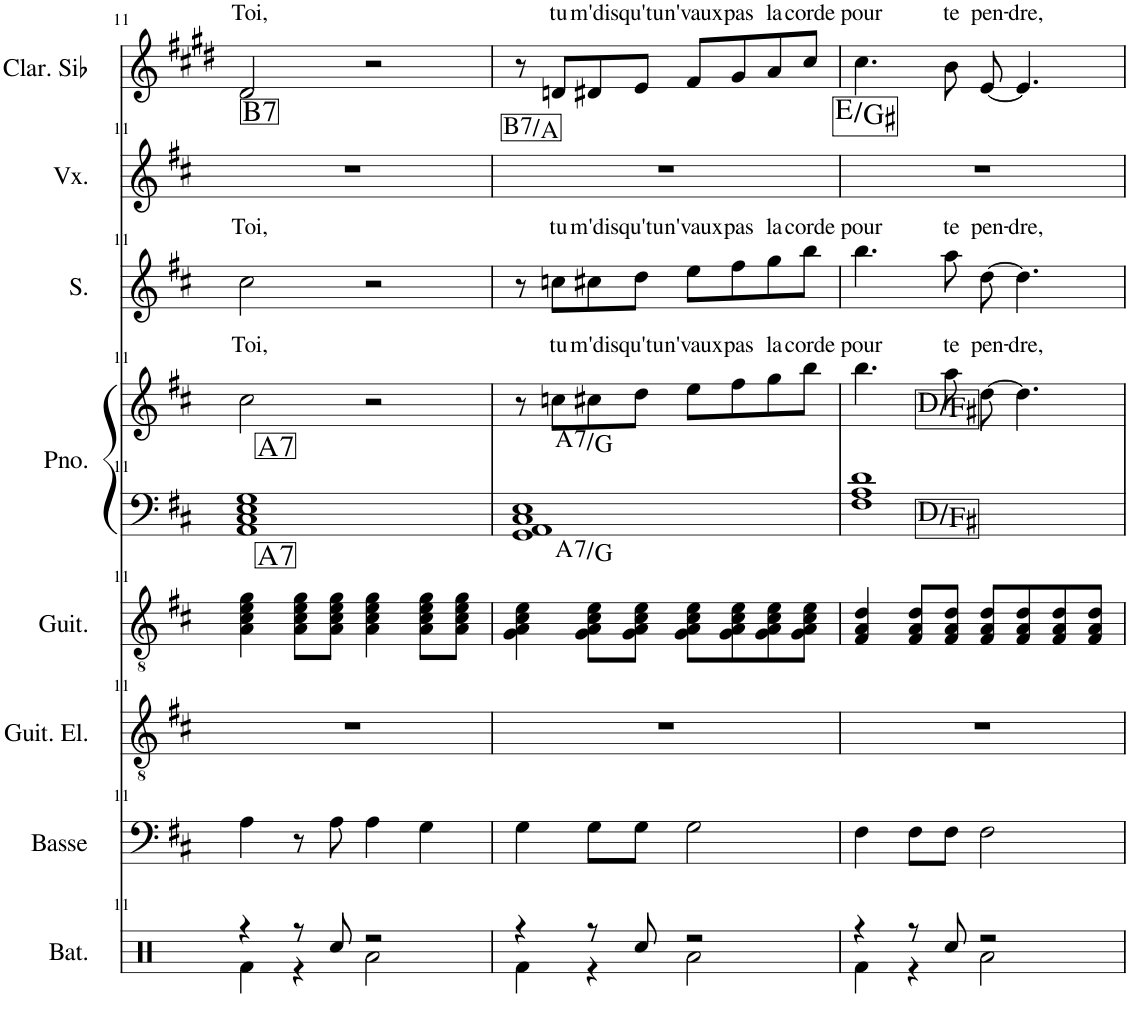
**kern	**kern	**kern	**kern	**kern	**kern	**text	**harte	**kern	**text	**kern	**kern	**text	**harte
*part8	*part7	*part6	*part5	*part4	*part4	*part4	*part4	*part3	*part3	*part2	*part1	*part1	*part1
*staff9	*staff8	*staff7	*staff6	*staff5	*staff4	*staff4	*	*staff3	*staff3	*staff2	*staff1	*staff1	*
*I"Batterie	*I"Basse acoustique	*I"Guitare électrique	*I"Guitare acoustique	*I"Piano	*	*	*	*I"Soprano	*	*I"Voix	*I"Clarinette en Sib	*	*
*I'Bat.	*I'Basse	*I'Guit. El.	*I'Guit.	*I'Pno.	*	*	*	*I'S.	*	*I'Vx.	*I'Clar. Sib	*	*
!!LO:PB:g=z
*clefX	*clefF4	*clefGv2	*clefGv2	*clefF4	*clefG2	*	*	*clefG2	*	*clefG2	*clefG2	*	*
*	*Trd7c12	*	*	*	*	*	*	*	*	*	*Trd1c2	*	*
*k[]	*k[f#c#]	*k[f#c#]	*k[f#c#]	*k[f#c#]	*k[f#c#]	*	*	*k[f#c#]	*	*k[f#c#]	*k[f#c#g#d#]	*	*
*M4/4	*M4/4	*M4/4	*M4/4	*M4/4	*M4/4	*	*	*M4/4	*	*M4/4	*M4/4	*	*
=11	=11	=11	=11	=11	=11	=11	=11	=11	=11	=11	=11	=11	=11
*^	*	*	*	*	*	*	*	*	*	*	*	*	*
!	!	!	!	!	!	!	!LO:LY:a	!LO:H:n=1:kt=7	!	!LO:LY:a	!	!	!LO:LY:a	!
!	!	!	!	!	!	!	!	!LO:H:n=2:kt=7	!	!	!	!	!	!LO:H:kt=7
4r	4Rf\	4A\	1r	4A\ 4c#\ 4e\ 4g\	1AA 1C# 1E 1G	2cc#\	Toi,	A:7 A:7	2cc#\	Toi,	1r	2d#/	Toi,	B:7
8r	4r	8r	.	8A\ 8c#\ 8e\ 8g\L	.	.	.	.	.	.	.	.	.	.
8Rcc/	.	8A\	.	8A\ 8c#\ 8e\ 8g\J	.	.	.	.	.	.	.	.	.	.
2r	2Ra\	4A\	.	4A\ 4c#\ 4e\ 4g\	.	2r	.	.	2r	.	.	2r	.	.
.	.	4G\	.	8A\ 8c#\ 8e\ 8g\L	.	.	.	.	.	.	.	.	.	.
.	.	.	.	8A\ 8c#\ 8e\ 8g\J	.	.	.	.	.	.	.	.	.	.
=12	=12	=12	=12	=12	=12	=12	=12	=12	=12	=12	=12	=12	=12	=12
!	!	!	!	!	!	!	!	!LO:H:n=1:kt=7	!	!	!	!	!	!
!	!	!	!	!	!	!	!	!LO:H:n=2:kt=7	!	!	!	!	!	!LO:H:kt=7
4r	4Rf\	4G\	1r	4G\ 4A\ 4c#\ 4e\	1GG 1AA 1C# 1E	8r	.	A:7/b7 A:7/b7	8r	.	1r	8r	.	B:7/b7
!	!	!	!	!	!	!	!LO:LY:a	!	!	!LO:LY:a	!	!	!LO:LY:a	!
.	.	.	.	.	.	8ccn\L	tu	.	8ccn\L	tu	.	8dn/L	tu	.
!	!	!	!	!	!	!	!LO:LY:a	!	!	!LO:LY:a	!	!	!LO:LY:a	!
8r	4r	8G\L	.	8G\ 8A\ 8c#\ 8e\L	.	8cc#X\	m'dis	.	8cc#X\	m'dis	.	8d#X/	m'dis	.
!	!	!	!	!	!	!	!LO:LY:a	!	!	!LO:LY:a	!	!	!LO:LY:a	!
8Rcc/	.	8G\J	.	8G\ 8A\ 8c#\ 8e\J	.	8dd\J	qu'tu	.	8dd\J	qu'tu	.	8e/J	qu'tu	.
!	!	!	!	!	!	!	!LO:LY:a	!	!	!LO:LY:a	!	!	!LO:LY:a	!
2r	2Ra\	2G\	.	8G\ 8A\ 8c#\ 8e\L	.	8ee\L	n'vaux	.	8ee\L	n'vaux	.	8f#/L	n'vaux	.
!	!	!	!	!	!	!	!LO:LY:a	!	!	!LO:LY:a	!	!	!LO:LY:a	!
.	.	.	.	8G\ 8A\ 8c#\ 8e\	.	8ff#\	pas	.	8ff#\	pas	.	8g#/	pas	.
!	!	!	!	!	!	!	!LO:LY:a	!	!	!LO:LY:a	!	!	!LO:LY:a	!
.	.	.	.	8G\ 8A\ 8c#\ 8e\	.	8gg\	la	.	8gg\	la	.	8a/	la	.
!	!	!	!	!	!	!	!LO:LY:a	!	!	!LO:LY:a	!	!	!LO:LY:a	!
.	.	.	.	8G\ 8A\ 8c#\ 8e\J	.	8bb\J	corde	.	8bb\J	corde	.	8cc#/J	corde	.
=13	=13	=13	=13	=13	=13	=13	=13	=13	=13	=13	=13	=13	=13	=13
!	!	!	!	!	!	!	!LO:LY:a	!	!	!LO:LY:a	!	!	!LO:LY:a	!
4r	4Rf\	4F#\	1r	4F#/ 4A/ 4d/	1F# 1A 1d	4.bb\	pour	D:maj/3 D:maj/3	4.bb\	pour	1r	4.cc#\	pour	E:maj/3
8r	4r	8F#\L	.	8F#/ 8A/ 8d/L	.	.	.	.	.	.	.	.	.	.
!	!	!	!	!	!	!	!LO:LY:a	!	!	!LO:LY:a	!	!	!LO:LY:a	!
8Rcc/	.	8F#\J	.	8F#/ 8A/ 8d/J	.	8aa\	te	.	8aa\	te	.	8b\	te	.
!	!	!	!	!	!	!	!LO:LY:a	!	!	!LO:LY:a	!	!	!LO:LY:a	!
2r	2Ra\	2F#\	.	8F#/ 8A/ 8d/L	.	[8dd\	pen-	.	[8dd\	pen-	.	[8e/	pen-	.
!	!	!	!	!	!	!	!LO:LY:a	!	!	!LO:LY:a	!	!	!LO:LY:a	!
.	.	.	.	8F#/ 8A/ 8d/	.	4.dd\]	-dre,	.	4.dd\]	-dre,	.	4.e/]	-dre,	.
.	.	.	.	8F#/ 8A/ 8d/	.	.	.	.	.	.	.	.	.	.
.	.	.	.	8F#/ 8A/ 8d/J	.	.	.	.	.	.	.	.	.	.
*v	*v	*	*	*	*	*	*	*	*	*	*	*	*	*
=	=	=	=	=	=	=	=	=	=	=	=	=	=
*-	*-	*-	*-	*-	*-	*-	*-	*-	*-	*-	*-	*-	*-
